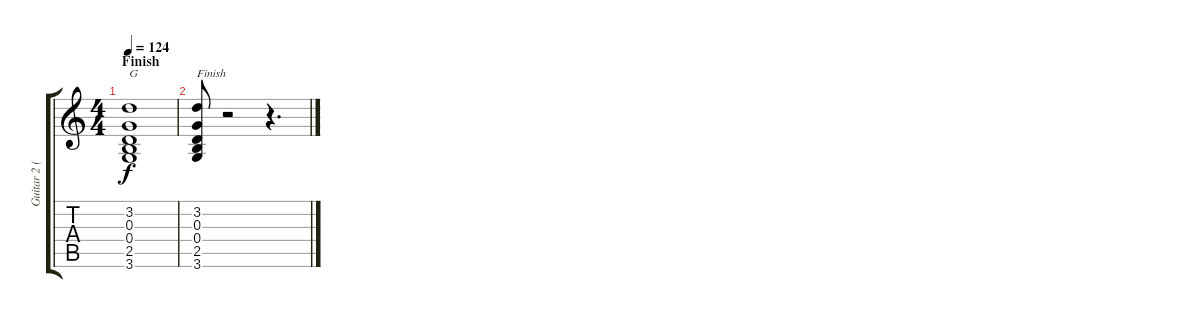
\track ("Guitar 2 (Malcom)" "Guitar 2 (") {instrument distortionguitar}
\staff {score tabs}
\tuning (E4 B3 G3 D3 A2 E2) {hide}
\ts (4 4)
\section ("" "Finish")
\tempo 124
\clef g2
\ks c
(3.2 0.3 0.4 2.5 3.6).1{txt "G" dy f} |
(3.2 0.3 0.4 2.5 3.6).8{txt "Finish"} r.2 r.4{d}
